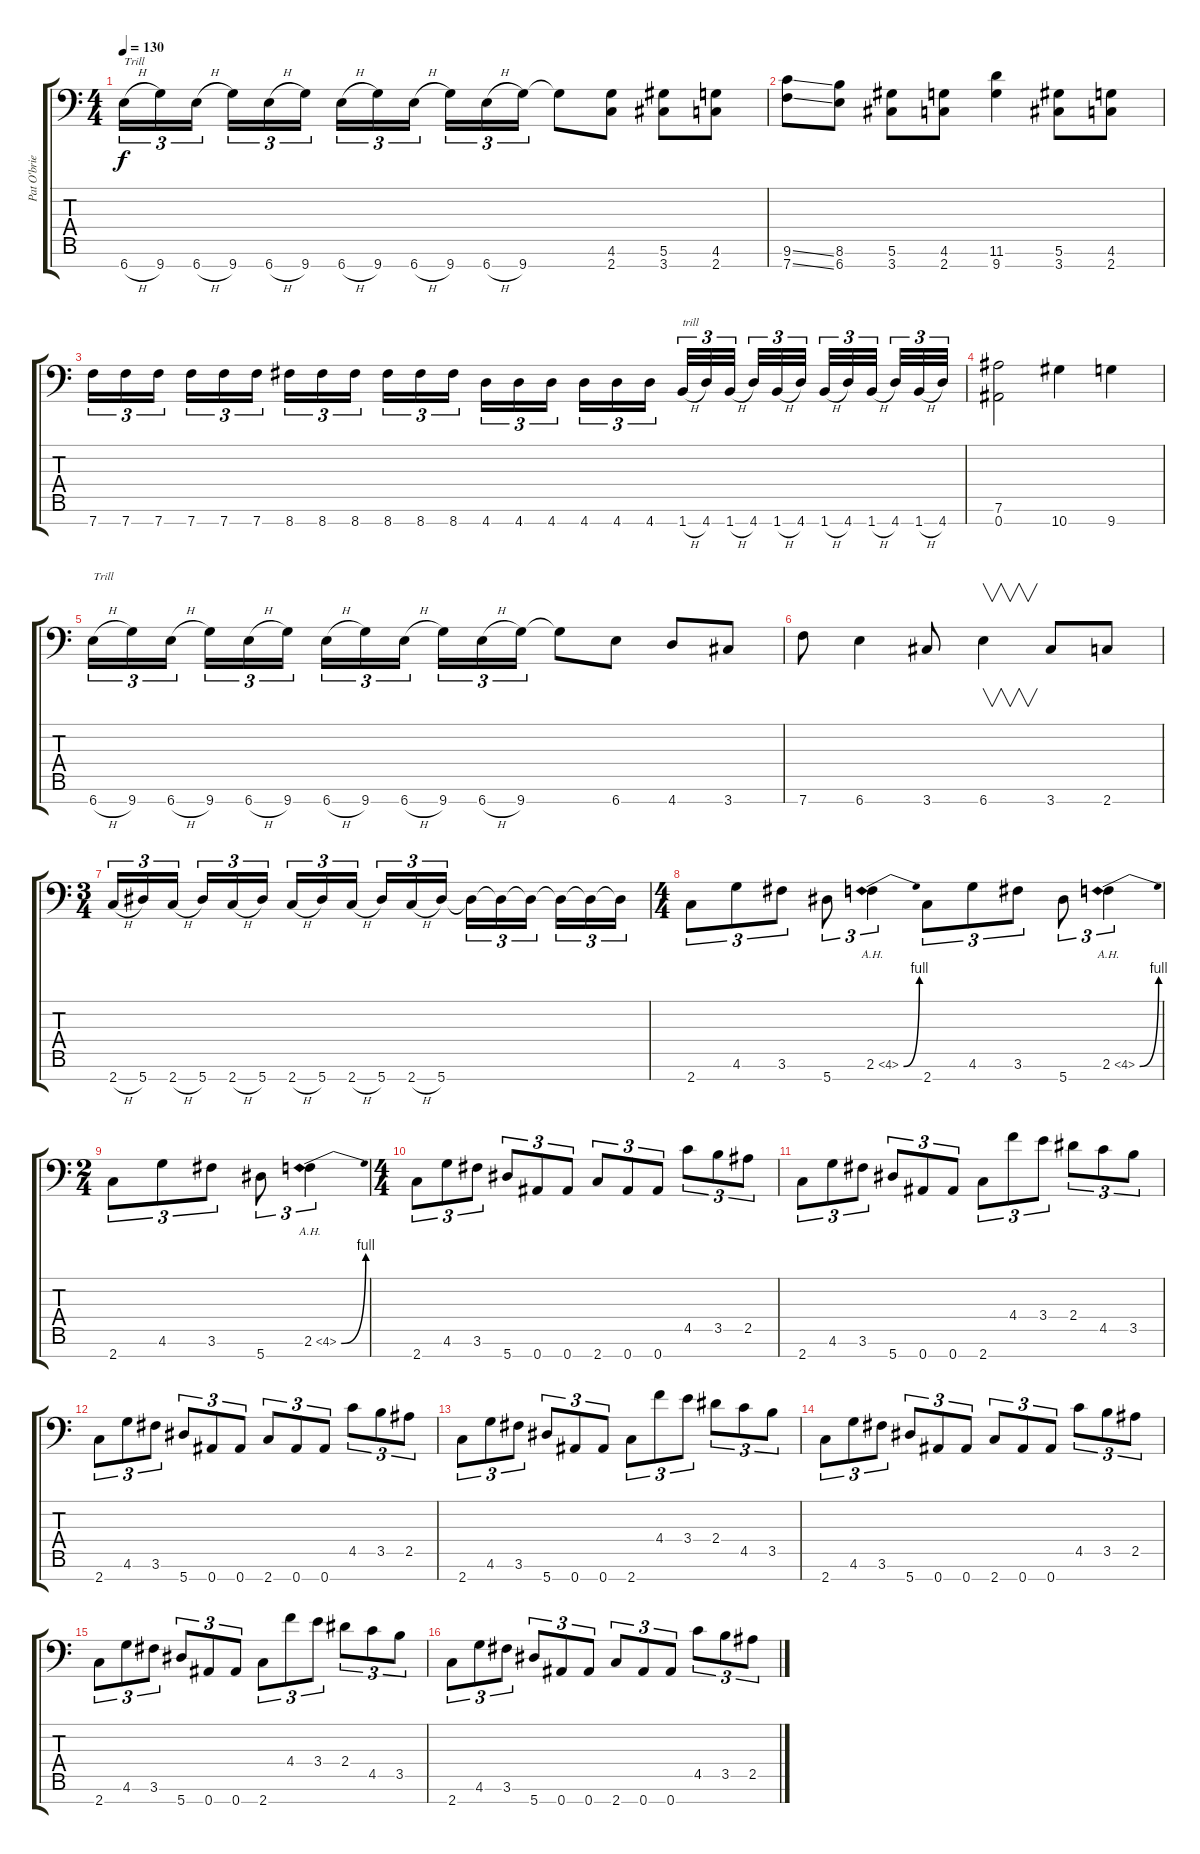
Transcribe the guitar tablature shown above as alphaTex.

\track ("Pat O'brien" "Pat O'brie") {instrument distortionguitar}
\staff {score tabs}
\tuning (Eb4 Bb3 Gb3 Db3 Ab2 Eb2 Bb1) {hide}
\ts (4 4)
\tempo 130
\clef f4
\ks c
6.7{h}.16{tu (3 2) txt "Trill" dy f} 9.7.16{tu (3 2)} 6.7{h}.16{tu (3 2)} 9.7.16{tu (3 2)} 6.7{h}.16{tu (3 2)} 9.7.16{tu (3 2)} 6.7{h}.16{tu (3 2)} 9.7.16{tu (3 2)} 6.7{h}.16{tu (3 2)} 9.7.16{tu (3 2)} 6.7{h}.16{tu (3 2)} 9.7.16{tu (3 2)} 9.7{t}.8 (4.6 2.7).8 (5.6 3.7).8 (4.6 2.7).8 |
(9.6{ss} 7.7{ss}).8 (8.6 6.7).8 (5.6 3.7).8 (4.6 2.7).8 (11.6 9.7).4 (5.6 3.7).8 (4.6 2.7).8 |
\section ("" "")
7.7.16{tu (3 2)} 7.7.16{tu (3 2)} 7.7.16{tu (3 2)} 7.7.16{tu (3 2)} 7.7.16{tu (3 2)} 7.7.16{tu (3 2)} 8.7.16{tu (3 2)} 8.7.16{tu (3 2)} 8.7.16{tu (3 2)} 8.7.16{tu (3 2)} 8.7.16{tu (3 2)} 8.7.16{tu (3 2)} 4.7.16{tu (3 2)} 4.7.16{tu (3 2)} 4.7.16{tu (3 2)} 4.7.16{tu (3 2)} 4.7.16{tu (3 2)} 4.7.16{tu (3 2)} 1.7{h}.32{tu (3 2) txt "trill"} 4.7.32{tu (3 2)} 1.7{h}.32{tu (3 2)} 4.7.32{tu (3 2)} 1.7{h}.32{tu (3 2)} 4.7.32{tu (3 2)} 1.7{h}.32{tu (3 2)} 4.7.32{tu (3 2)} 1.7{h}.32{tu (3 2)} 4.7.32{tu (3 2)} 1.7{h}.32{tu (3 2)} 4.7.32{tu (3 2)} |
(7.6 0.7).2 10.7.4 9.7.4 |
6.7{h}.16{tu (3 2) txt "Trill"} 9.7.16{tu (3 2)} 6.7{h}.16{tu (3 2)} 9.7.16{tu (3 2)} 6.7{h}.16{tu (3 2)} 9.7.16{tu (3 2)} 6.7{h}.16{tu (3 2)} 9.7.16{tu (3 2)} 6.7{h}.16{tu (3 2)} 9.7.16{tu (3 2)} 6.7{h}.16{tu (3 2)} 9.7.16{tu (3 2)} 9.7{t}.8 6.7.8 4.7.8 3.7.8 |
7.7.8 6.7.4 3.7.8 6.7.4{v} 3.7.8 2.7.8 |
\ts (3 4)
2.7{h}.16{tu (3 2)} 5.7.16{tu (3 2)} 2.7{h}.16{tu (3 2)} 5.7.16{tu (3 2)} 2.7{h}.16{tu (3 2)} 5.7.16{tu (3 2)} 2.7{h}.16{tu (3 2)} 5.7.16{tu (3 2)} 2.7{h}.16{tu (3 2)} 5.7.16{tu (3 2)} 2.7{h}.16{tu (3 2)} 5.7.16{tu (3 2)} 5.7{t}.16{tu (3 2)} 5.7{t}.16{tu (3 2)} 5.7{t}.16{tu (3 2)} 5.7{t}.16{tu (3 2)} 5.7{t}.16{tu (3 2)} 5.7{t}.16{tu (3 2)} |
\ts (4 4)
2.7.8{tu (3 2)} 4.6.8{tu (3 2)} 3.6.8{tu (3 2)} 5.7.8{tu (3 2)} 2.6{be (bend 0 0 60 4) ah 2}.4{tu (3 2)} 2.7.8{tu (3 2)} 4.6.8{tu (3 2)} 3.6.8{tu (3 2)} 5.7.8{tu (3 2)} 2.6{be (bend 0 0 60 4) ah 2}.4{tu (3 2)} |
\ts (2 4)
2.7.8{tu (3 2)} 4.6.8{tu (3 2)} 3.6.8{tu (3 2)} 5.7.8{tu (3 2)} 2.6{be (bend 0 0 60 4) ah 2}.4{tu (3 2)} |
\ts (4 4)
2.7.8{tu (3 2)} 4.6.8{tu (3 2)} 3.6.8{tu (3 2)} 5.7.8{tu (3 2)} 0.7.8{tu (3 2)} 0.7.8{tu (3 2)} 2.7.8{tu (3 2)} 0.7.8{tu (3 2)} 0.7.8{tu (3 2)} 4.5.8{tu (3 2)} 3.5.8{tu (3 2)} 2.5.8{tu (3 2)} |
2.7.8{tu (3 2)} 4.6.8{tu (3 2)} 3.6.8{tu (3 2)} 5.7.8{tu (3 2)} 0.7.8{tu (3 2)} 0.7.8{tu (3 2)} 2.7.8{tu (3 2)} 4.4.8{tu (3 2)} 3.4.8{tu (3 2)} 2.4.8{tu (3 2)} 4.5.8{tu (3 2)} 3.5.8{tu (3 2)} |
2.7.8{tu (3 2)} 4.6.8{tu (3 2)} 3.6.8{tu (3 2)} 5.7.8{tu (3 2)} 0.7.8{tu (3 2)} 0.7.8{tu (3 2)} 2.7.8{tu (3 2)} 0.7.8{tu (3 2)} 0.7.8{tu (3 2)} 4.5.8{tu (3 2)} 3.5.8{tu (3 2)} 2.5.8{tu (3 2)} |
2.7.8{tu (3 2)} 4.6.8{tu (3 2)} 3.6.8{tu (3 2)} 5.7.8{tu (3 2)} 0.7.8{tu (3 2)} 0.7.8{tu (3 2)} 2.7.8{tu (3 2)} 4.4.8{tu (3 2)} 3.4.8{tu (3 2)} 2.4.8{tu (3 2)} 4.5.8{tu (3 2)} 3.5.8{tu (3 2)} |
2.7.8{tu (3 2)} 4.6.8{tu (3 2)} 3.6.8{tu (3 2)} 5.7.8{tu (3 2)} 0.7.8{tu (3 2)} 0.7.8{tu (3 2)} 2.7.8{tu (3 2)} 0.7.8{tu (3 2)} 0.7.8{tu (3 2)} 4.5.8{tu (3 2)} 3.5.8{tu (3 2)} 2.5.8{tu (3 2)} |
2.7.8{tu (3 2)} 4.6.8{tu (3 2)} 3.6.8{tu (3 2)} 5.7.8{tu (3 2)} 0.7.8{tu (3 2)} 0.7.8{tu (3 2)} 2.7.8{tu (3 2)} 4.4.8{tu (3 2)} 3.4.8{tu (3 2)} 2.4.8{tu (3 2)} 4.5.8{tu (3 2)} 3.5.8{tu (3 2)} |
2.7.8{tu (3 2)} 4.6.8{tu (3 2)} 3.6.8{tu (3 2)} 5.7.8{tu (3 2)} 0.7.8{tu (3 2)} 0.7.8{tu (3 2)} 2.7.8{tu (3 2)} 0.7.8{tu (3 2)} 0.7.8{tu (3 2)} 4.5.8{tu (3 2)} 3.5.8{tu (3 2)} 2.5.8{tu (3 2)}
